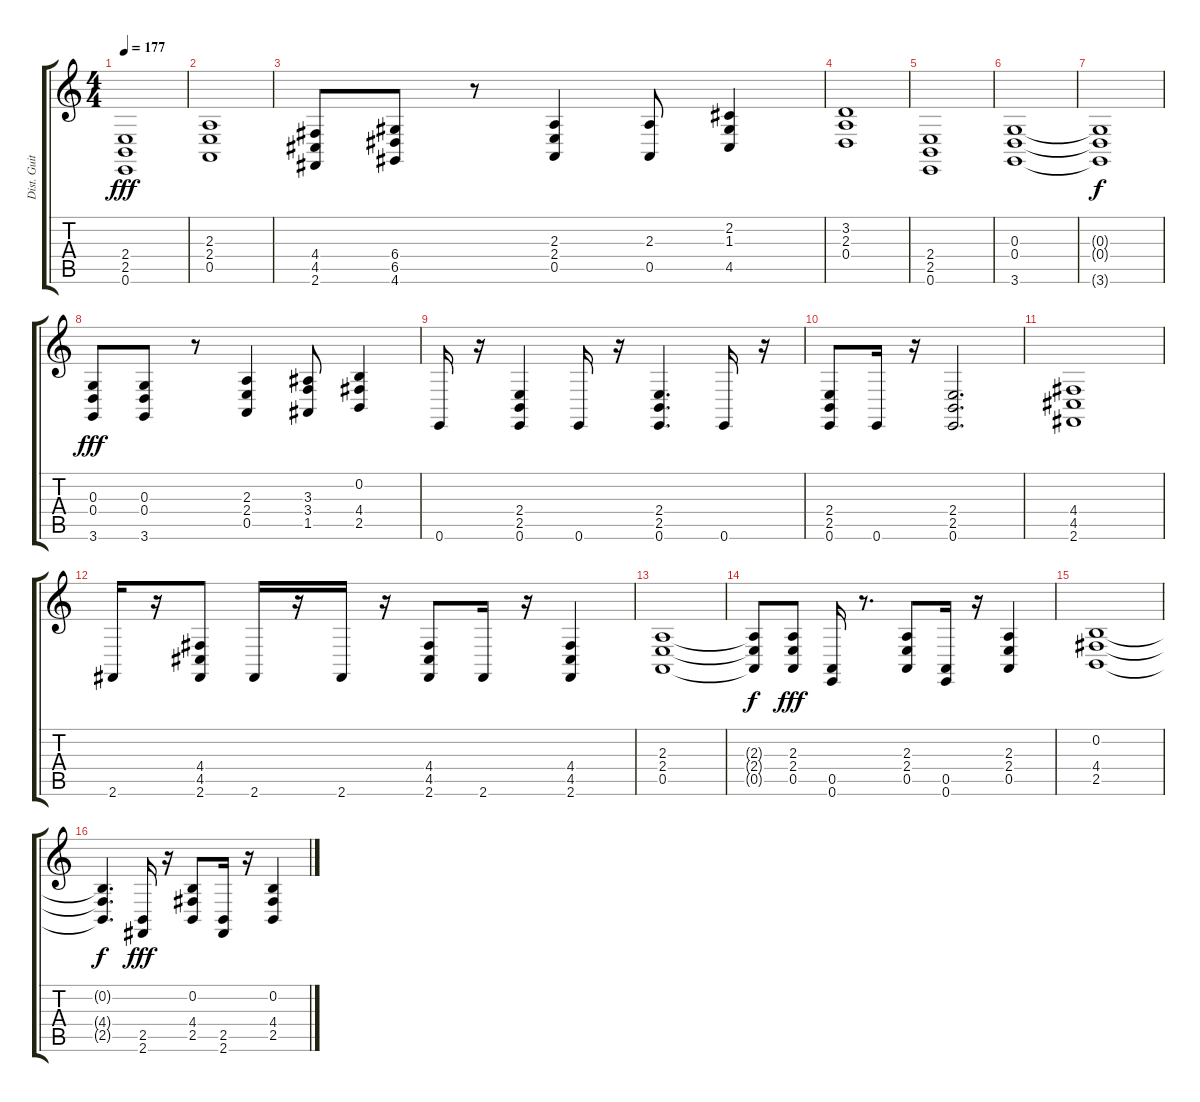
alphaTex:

\track ("Dist. Guitar 3" "Dist. Guit") {instrument lead5charang}
\staff {score tabs}
\tuning (E4 B3 G3 D3 A2 E2) {hide}
\ts (4 4)
\tempo 177
\clef g2
\ks c
(2.4 2.5 0.6).1{dy fff} |
(2.3 2.4 0.5).1 |
(4.4 4.5 2.6).8 (6.4 6.5 4.6).8 r.8 (2.3 2.4 0.5).4 (2.3 0.5).8 (2.2 1.3 4.5).4 |
(3.2 2.3 0.4).1 |
(2.4 2.5 0.6).1 |
(0.3 0.4 3.6).1 |
(0.3{t} 0.4{t} 3.6{t}).1{dy f} |
(0.3 0.4 3.6).8{dy fff} (0.3 0.4 3.6).8 r.8 (2.3 2.4 0.5).4 (3.3 3.4 1.5).8 (0.2 4.4 2.5).4 |
0.6.16 r.16 (2.4 2.5 0.6).4 0.6.16 r.16 (2.4 2.5 0.6).4{d} 0.6.16 r.16 |
(2.4 2.5 0.6).8 0.6.16 r.16 (2.4 2.5 0.6).2{d} |
(4.4 4.5 2.6).1 |
2.6.16 r.16 (4.4 4.5 2.6).8 2.6.16 r.16 2.6.16 r.16 (4.4 4.5 2.6).8 2.6.16 r.16 (4.4 4.5 2.6).4 |
(2.3 2.4 0.5).1 |
(2.3{t} 2.4{t} 0.5{t}).8{dy f} (2.3 2.4 0.5).8{dy fff} (0.5 0.6).16 r.8{d} (2.3 2.4 0.5).8 (0.5 0.6).16 r.16 (2.3 2.4 0.5).4 |
(0.2 4.4 2.5).1 |
(0.2{t} 4.4{t} 2.5{t}).4{d dy f} (2.5 2.6).16{dy fff} r.16 (0.2 4.4 2.5).8 (2.5 2.6).16 r.16 (0.2 4.4 2.5).4
